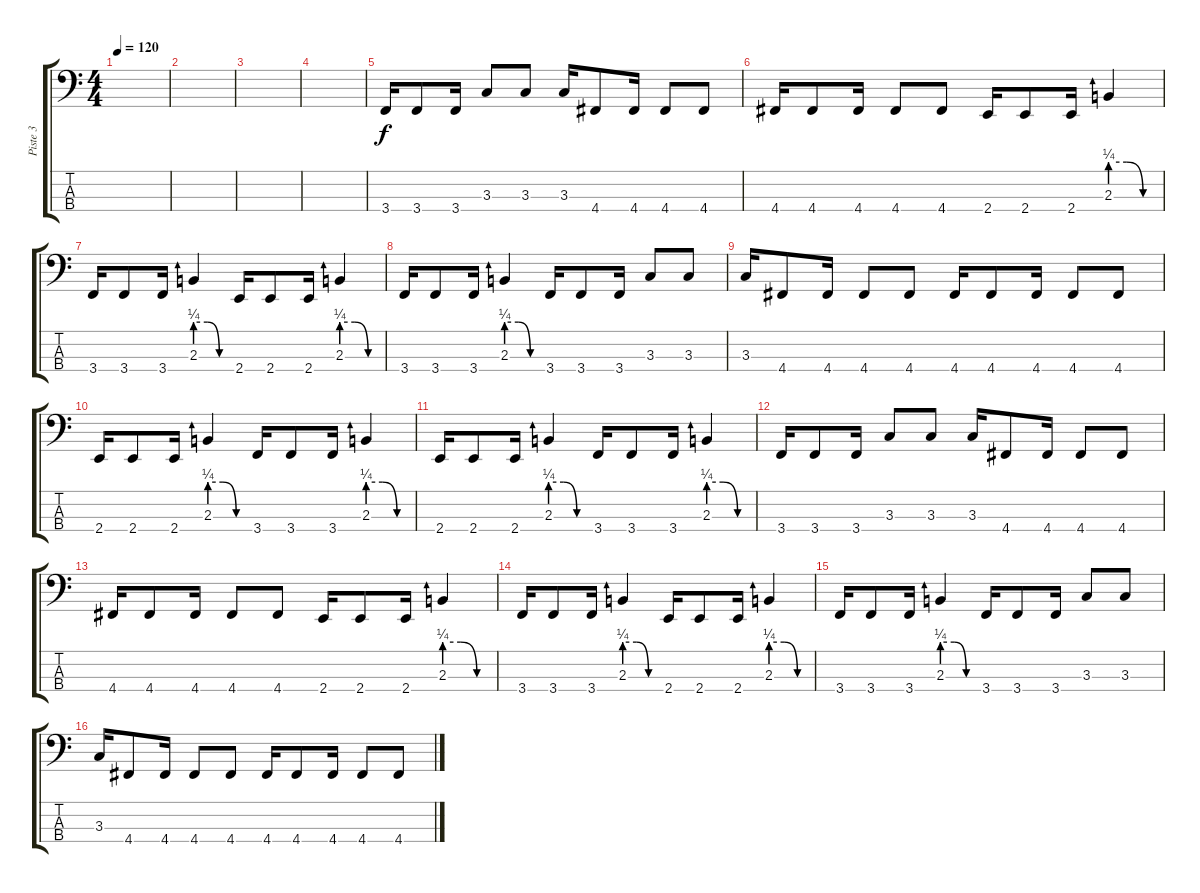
\track ("Piste 3" "Piste 3") {instrument slapbass2}
\staff {score tabs}
\tuning (G2 D2 A1 D1) {hide}
\ts (4 4)
\tempo 120
\clef f4
\ks c
|
|
|
|
3.4.16 3.4.8 3.4.16 3.3.8 3.3.8 3.3.16 4.4.8 4.4.16 4.4.8 4.4.8 |
4.4.16 4.4.8 4.4.16 4.4.8 4.4.8 2.4.16 2.4.8 2.4.16 2.3{be (custom 0 1 20 1 40 0 60 0)}.4 |
3.4.16 3.4.8 3.4.16 2.3{be (custom 0 1 20 1 40 0 60 0)}.4 2.4.16 2.4.8 2.4.16 2.3{be (custom 0 1 20 1 40 0 60 0)}.4 |
3.4.16 3.4.8 3.4.16 2.3{be (custom 0 1 20 1 40 0 60 0)}.4 3.4.16 3.4.8 3.4.16 3.3.8 3.3.8 |
3.3.16 4.4.8 4.4.16 4.4.8 4.4.8 4.4.16 4.4.8 4.4.16 4.4.8 4.4.8 |
2.4.16 2.4.8 2.4.16 2.3{be (custom 0 1 20 1 40 0 60 0)}.4 3.4.16 3.4.8 3.4.16 2.3{be (custom 0 1 20 1 40 0 60 0)}.4 |
2.4.16 2.4.8 2.4.16 2.3{be (custom 0 1 20 1 40 0 60 0)}.4 3.4.16 3.4.8 3.4.16 2.3{be (custom 0 1 20 1 40 0 60 0)}.4 |
3.4.16 3.4.8 3.4.16 3.3.8 3.3.8 3.3.16 4.4.8 4.4.16 4.4.8 4.4.8 |
4.4.16 4.4.8 4.4.16 4.4.8 4.4.8 2.4.16 2.4.8 2.4.16 2.3{be (custom 0 1 20 1 40 0 60 0)}.4 |
3.4.16 3.4.8 3.4.16 2.3{be (custom 0 1 20 1 40 0 60 0)}.4 2.4.16 2.4.8 2.4.16 2.3{be (custom 0 1 20 1 40 0 60 0)}.4 |
3.4.16 3.4.8 3.4.16 2.3{be (custom 0 1 20 1 40 0 60 0)}.4 3.4.16 3.4.8 3.4.16 3.3.8 3.3.8 |
3.3.16 4.4.8 4.4.16 4.4.8 4.4.8 4.4.16 4.4.8 4.4.16 4.4.8 4.4.8
